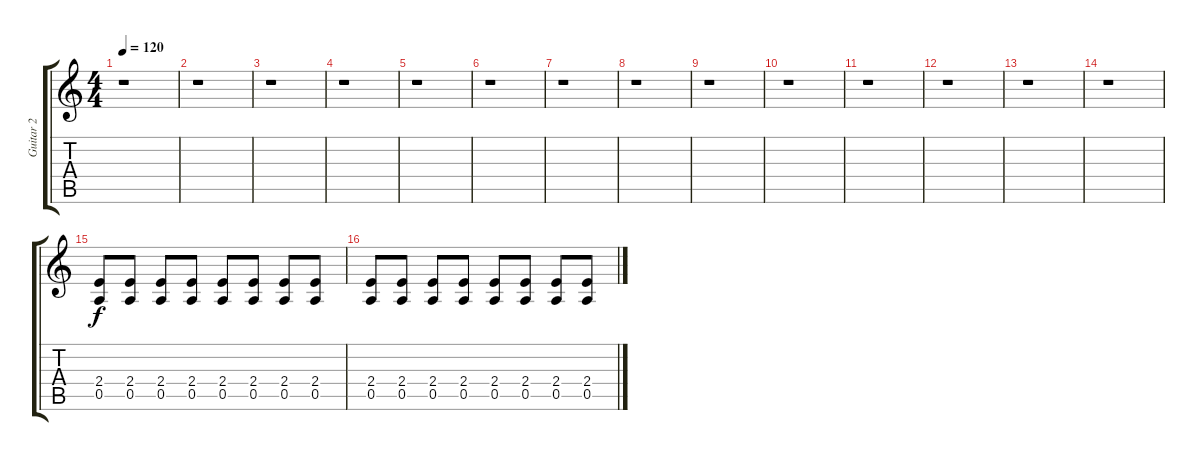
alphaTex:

\track ("Guitar 2" "Guitar 2") {instrument distortionguitar}
\staff {score tabs}
\tuning (E4 B3 G3 D3 A2 E2) {hide}
\ts (4 4)
\tempo 120
\clef g2
\ks c
r.1{dy f} |
r.1 |
r.1 |
r.1 |
r.1 |
r.1 |
r.1 |
r.1 |
r.1 |
r.1 |
r.1 |
r.1 |
r.1 |
r.1 |
(2.4 0.5).8 (2.4 0.5).8 (2.4 0.5).8 (2.4 0.5).8 (2.4 0.5).8 (2.4 0.5).8 (2.4 0.5).8 (2.4 0.5).8 |
(2.4 0.5).8 (2.4 0.5).8 (2.4 0.5).8 (2.4 0.5).8 (2.4 0.5).8 (2.4 0.5).8 (2.4 0.5).8 (2.4 0.5).8
